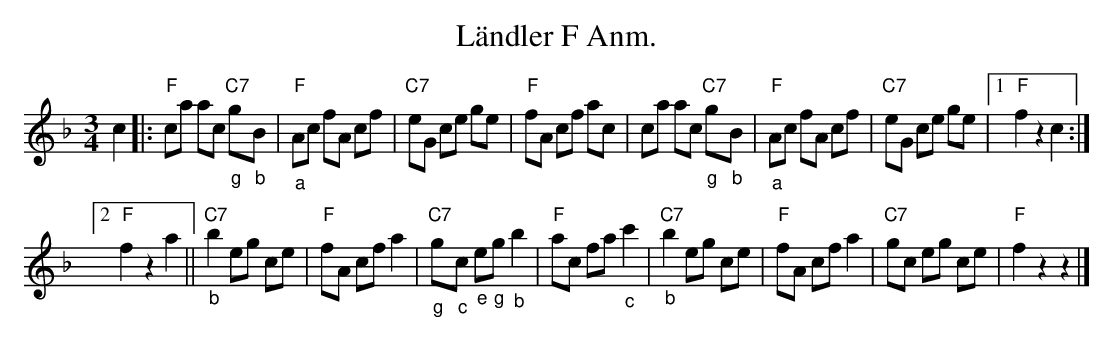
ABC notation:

X:1
T:Ländler F Anm.
M:3/4
L:1/8
K:F
c2 |: "F"ca ac "C7""_g"g"_b"B | "F""_a"Ac fA cf | "C7"eG ce ge | "F"fA cf ac | \
         ca ac "C7""_g"g"_b"B | "F""_a"Ac fA cf | "C7"eG ce ge |1 "F"f2 z2 c2 :|2
"F"f2z2a2 || "C7""_b"b2 eg ce | "F"fA cf a2 | "C7""_g"g"_c"c "_e"e"_g"g "_b"b2 | "F"ac fa "_c"c'2 | \
             "C7""_b"b2 eg ce | "F"fA cf a2 | "C7"gc eg ce | "F"f2 z2z2 |]
